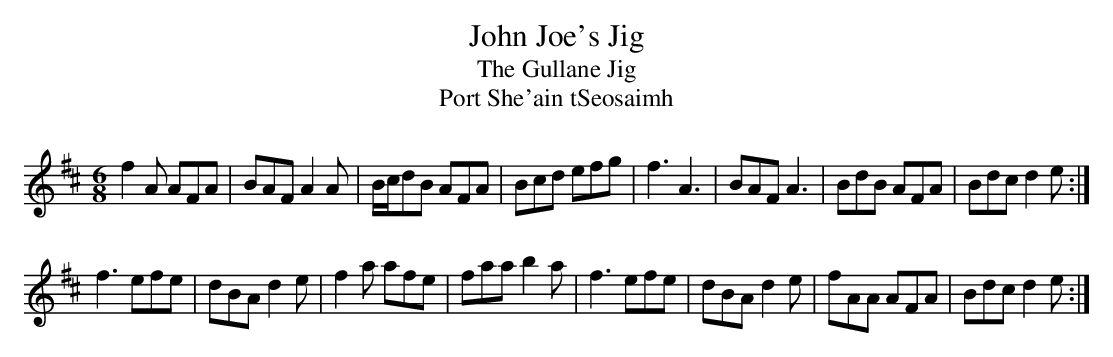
X:1
T:John Joe's Jig
T:Gullane Jig, The
T:Port She'ain tSeosaimh
M:6/8
K:D
f2A AFA|BAF A2A|B/c/dB AFA|Bcd efg|f3 A3|BAF A3|BdB AFA|Bdc d2e:|
f3 efe|dBA d2e|f2a afe|faa b2a|f3 efe|dBA d2e|fAA AFA|Bdc d2e:|
